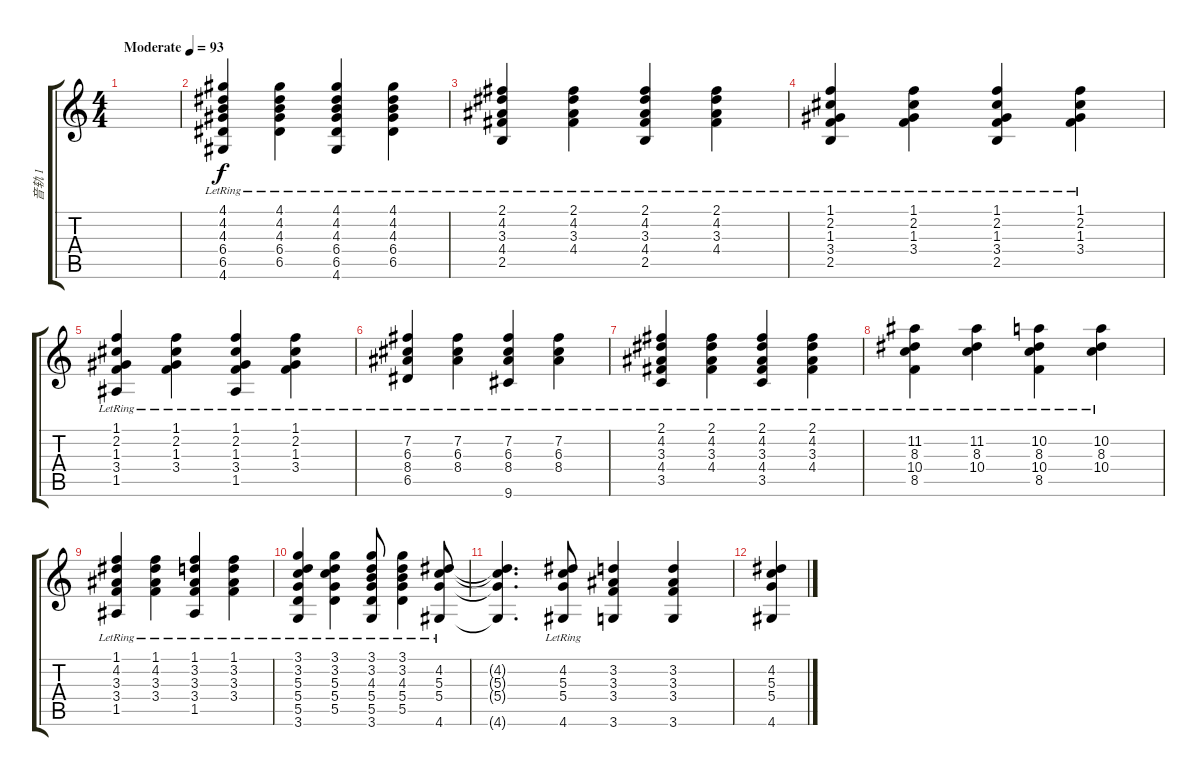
\track ("音轨 1" "音轨 1") {instrument acousticguitarnylon}
\staff {score tabs}
\tuning (E4 B3 G3 D3 A2 E2) {hide}
\ts (4 4)
\tempo (93 "Moderate")
\clef g2
\ks c
|
(4.1{lr} 4.2{lr} 4.3{lr} 6.4{lr} 6.5{lr} 4.6{lr}).4 (4.1{lr} 4.2{lr} 4.3{lr} 6.4{lr} 6.5{lr}).4 (4.1{lr} 4.2{lr} 4.3{lr} 6.4{lr} 6.5{lr} 4.6{lr}).4 (4.1{lr} 4.2{lr} 4.3{lr} 6.4{lr} 6.5{lr}).4 |
(2.1{lr} 4.2{lr} 3.3{lr} 4.4{lr} 2.5{lr}).4 (2.1{lr} 4.2{lr} 3.3{lr} 4.4{lr}).4 (2.1{lr} 4.2{lr} 3.3{lr} 4.4{lr} 2.5{lr}).4 (2.1{lr} 4.2{lr} 3.3{lr} 4.4{lr}).4 |
(1.1{lr} 2.2{lr} 1.3{lr} 3.4{lr} 2.5{lr}).4 (1.1{lr} 2.2{lr} 1.3{lr} 3.4{lr}).4 (1.1{lr} 2.2{lr} 1.3{lr} 3.4{lr} 2.5{lr}).4 (1.1{lr} 2.2{lr} 1.3{lr} 3.4{lr}).4 |
(1.1{lr} 2.2{lr} 1.3{lr} 3.4{lr} 1.5{lr}).4 (1.1{lr} 2.2{lr} 1.3{lr} 3.4{lr}).4 (1.1{lr} 2.2{lr} 1.3{lr} 3.4{lr} 1.5{lr}).4 (1.1{lr} 2.2{lr} 1.3{lr} 3.4{lr}).4 |
(7.2{lr} 6.3{lr} 8.4{lr} 6.5{lr}).4 (7.2{lr} 6.3{lr} 8.4{lr}).4 (7.2{lr} 6.3{lr} 8.4{lr} 9.6{lr}).4 (7.2{lr} 6.3{lr} 8.4{lr}).4 |
(2.1{lr} 4.2{lr} 3.3{lr} 4.4{lr} 3.5{lr}).4 (2.1{lr} 4.2{lr} 3.3{lr} 4.4{lr}).4 (2.1{lr} 4.2{lr} 3.3{lr} 4.4{lr} 3.5{lr}).4 (2.1{lr} 4.2{lr} 3.3{lr} 4.4{lr}).4 |
(11.2{lr} 8.3{lr} 10.4{lr} 8.5{lr}).4 (11.2{lr} 8.3{lr} 10.4{lr}).4 (10.2{lr} 8.3{lr} 10.4{lr} 8.5{lr}).4 (10.2{lr} 8.3{lr} 10.4{lr}).4 |
(1.1{lr} 4.2{lr} 3.3{lr} 3.4{lr} 1.5{lr}).4 (1.1{lr} 4.2{lr} 3.3{lr} 3.4{lr}).4 (1.1{lr} 3.2{lr} 3.3{lr} 3.4{lr} 1.5{lr}).4 (1.1{lr} 3.2{lr} 3.3{lr} 3.4{lr}).4 |
(3.1{lr} 3.2{lr} 5.3{lr} 5.4{lr} 5.5{lr} 3.6{lr}).4 (3.1{lr} 3.2{lr} 5.3{lr} 5.4{lr} 5.5{lr}).4 (3.1{lr} 3.2{lr} 4.3{lr} 5.4{lr} 5.5{lr} 3.6{lr}).8 (3.1{lr} 3.2{lr} 4.3{lr} 5.4{lr} 5.5{lr}).4 (4.2{lr} 5.3{lr} 5.4{lr} 4.6{lr}).8 |
(4.2{t} 5.3{t} 5.4{t} 4.6{t}).4{d} (4.2{lr} 5.3{lr} 5.4{lr} 4.6{lr}).8 (3.2 3.3 3.4 3.6).4 (3.2 3.3 3.4 3.6).4 |
(4.2 5.3 5.4 4.6).4
